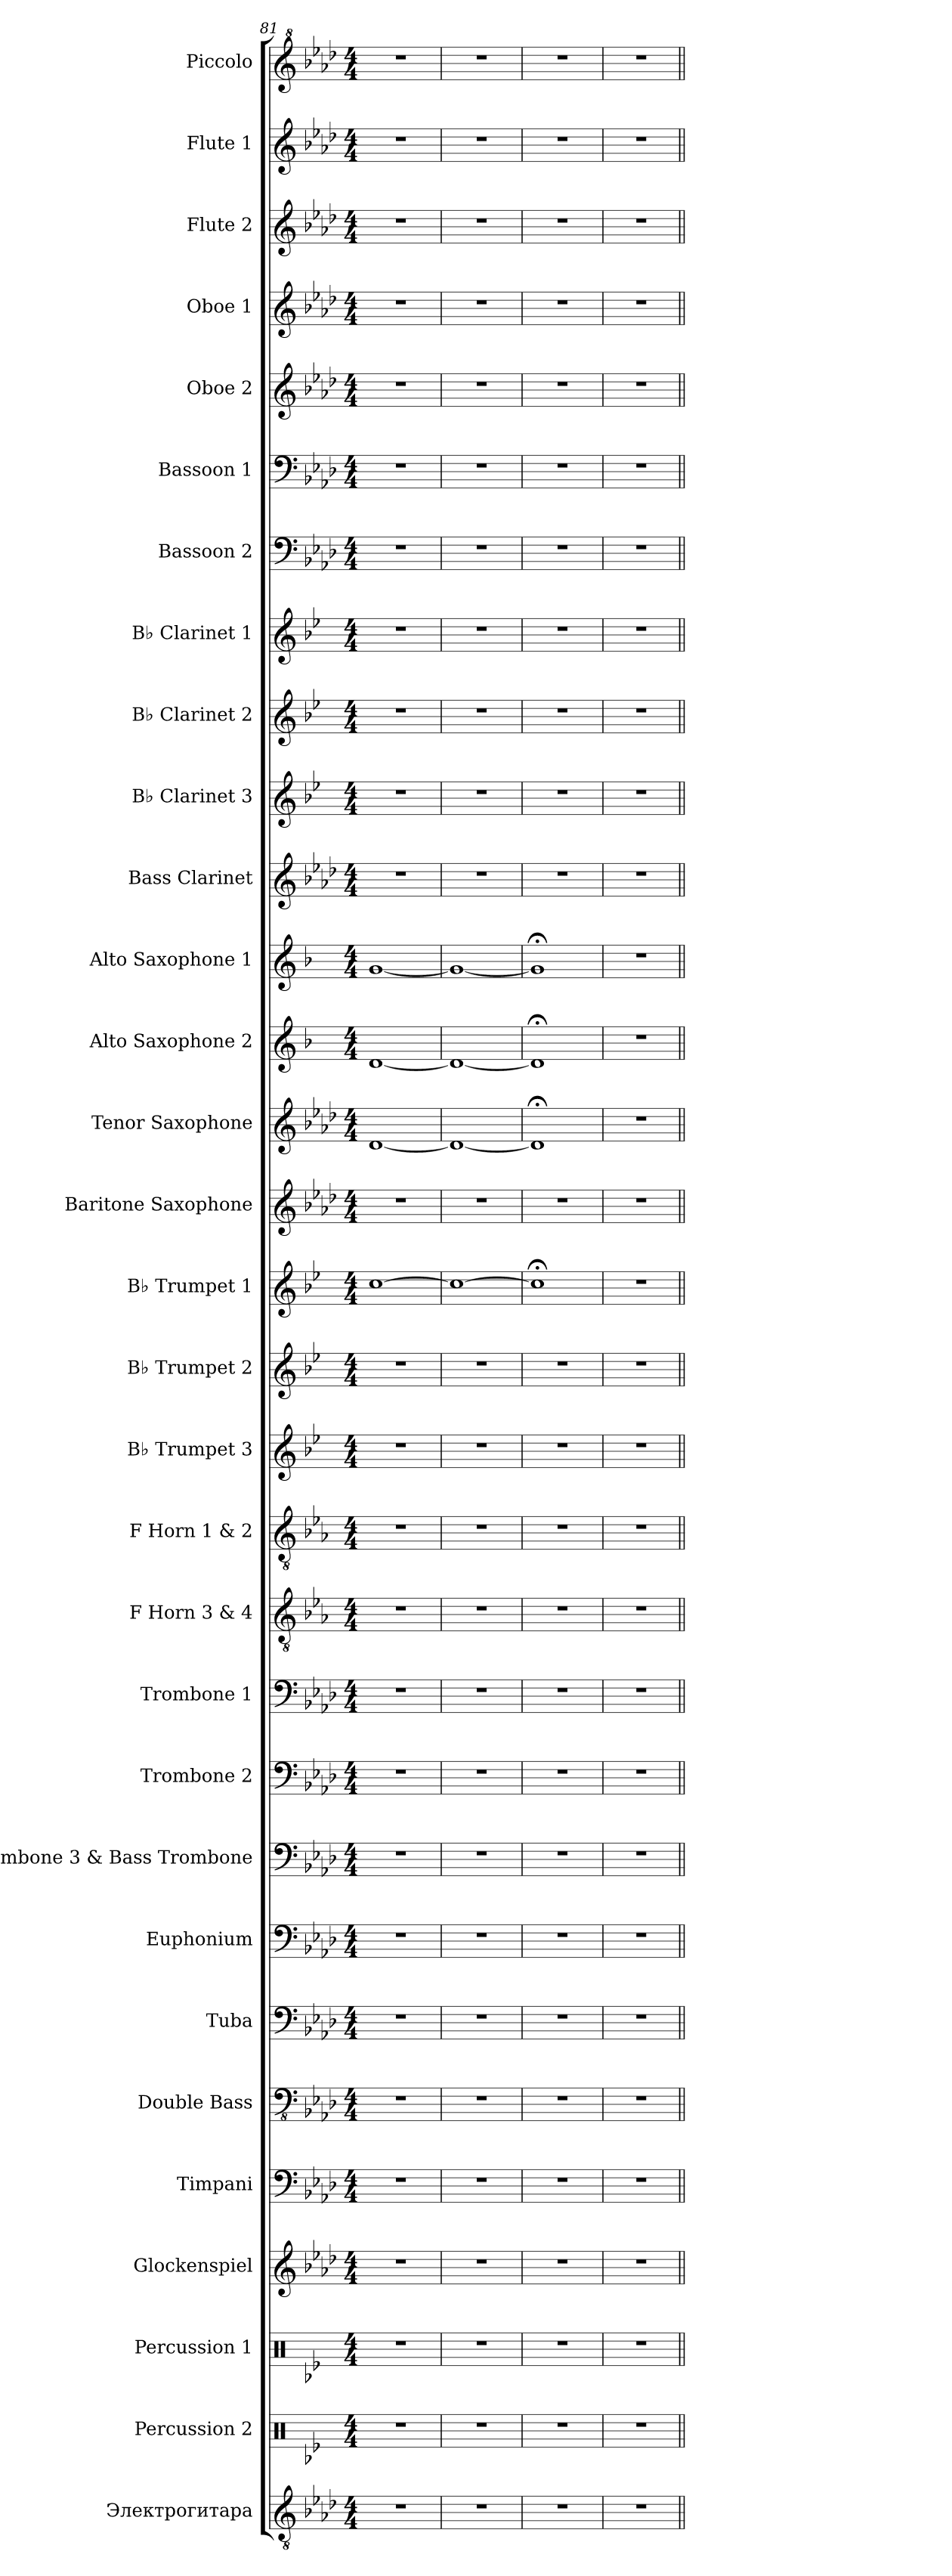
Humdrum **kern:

**kern	**kern	**kern	**kern	**kern	**kern	**kern	**kern	**kern	**kern	**kern	**kern	**kern	**kern	**kern	**kern	**kern	**kern	**kern	**kern	**kern	**kern	**kern	**kern	**kern	**kern	**kern	**kern	**kern	**kern	**kern
*part31	*part30	*part29	*part28	*part27	*part26	*part25	*part24	*part23	*part22	*part21	*part20	*part19	*part18	*part17	*part16	*part15	*part14	*part13	*part12	*part11	*part10	*part9	*part8	*part7	*part6	*part5	*part4	*part3	*part2	*part1
*staff31	*staff30	*staff29	*staff28	*staff27	*staff26	*staff25	*staff24	*staff23	*staff22	*staff21	*staff20	*staff19	*staff18	*staff17	*staff16	*staff15	*staff14	*staff13	*staff12	*staff11	*staff10	*staff9	*staff8	*staff7	*staff6	*staff5	*staff4	*staff3	*staff2	*staff1
*I"Электрогитара	*I"Percussion 2	*I"Percussion 1	*I"Glockenspiel	*I"Timpani	*I"Double Bass	*I"Tuba	*I"Euphonium	*I"Trombone 3 &amp; Bass Trombone	*I"Trombone 2	*I"Trombone 1	*I"F Horn 3 &amp; 4	*I"F Horn 1 &amp; 2	*I"B♭ Trumpet 3	*I"B♭ Trumpet 2	*I"B♭ Trumpet 1	*I"Baritone Saxophone	*I"Tenor Saxophone	*I"Alto Saxophone 2	*I"Alto Saxophone 1	*I"Bass Clarinet	*I"B♭ Clarinet 3	*I"B♭ Clarinet 2	*I"B♭ Clarinet 1	*I"Bassoon 2	*I"Bassoon 1	*I"Oboe 2	*I"Oboe 1	*I"Flute 2	*I"Flute 1	*I"Piccolo
*	*I'Perc. 2	*I'Perc. 1	*I'Glk.	*I'Timp.	*I'Db.	*I'Tba.	*I'Euph.	*I'Tbn. 3 B. Tbn.	*I'Tbn. 2	*I'Tbn. 1	*I'F Hn. 3 4	*I'F Hn. 1 2	*I'B♭ Tpt. 3	*I'B♭ Tpt. 2	*I'B♭ Tpt. 1	*I'Bar. Sax.	*I'T. Sax.	*I'A. Sax. 2	*I'A. Sax. 1	*I'B. Cl.	*I'B♭ Cl. 3	*I'B♭ Cl. 2	*I'B♭ Cl. 1	*I'Bsn. 2	*I'Bsn. 1	*I'Ob. 2	*I'Ob. 1	*I'Fl. 2	*I'Fl. 1	*I'Picc.
*clefGv2	*clefX	*clefX	*clefG2	*clefF4	*clefFv4	*clefF4	*clefF4	*clefF4	*clefF4	*clefF4	*clefGv2	*clefGv2	*clefG2	*clefG2	*clefG2	*clefG2	*clefG2	*clefG2	*clefG2	*clefG2	*clefG2	*clefG2	*clefG2	*clefF4	*clefF4	*clefG2	*clefG2	*clefG2	*clefG2	*clefG^2
*	*	*	*ITrd-14c-24	*	*	*	*	*	*	*	*ITrd4c7	*ITrd4c7	*ITrd1c2	*ITrd1c2	*ITrd1c2	*ITrd12c21	*ITrd8c14	*ITrd5c9	*ITrd5c9	*ITrd8c14	*ITrd1c2	*ITrd1c2	*ITrd1c2	*	*	*	*	*	*	*ITrd-7c-12
*k[b-e-a-d-]	*k[b-e-]	*k[b-e-]	*k[b-e-a-d-]	*k[b-e-a-d-]	*k[b-e-a-d-]	*k[b-e-a-d-]	*k[b-e-a-d-]	*k[b-e-a-d-]	*k[b-e-a-d-]	*k[b-e-a-d-]	*k[b-e-a-d-]	*k[b-e-a-d-]	*k[b-e-a-d-]	*k[b-e-a-d-]	*k[b-e-a-d-]	*k[b-e-a-d-]	*k[b-e-a-d-]	*k[b-e-a-d-]	*k[b-e-a-d-]	*k[b-e-a-d-]	*k[b-e-a-d-]	*k[b-e-a-d-]	*k[b-e-a-d-]	*k[b-e-a-d-]	*k[b-e-a-d-]	*k[b-e-a-d-]	*k[b-e-a-d-]	*k[b-e-a-d-]	*k[b-e-a-d-]	*k[b-e-a-d-]
*M4/4	*M4/4	*M4/4	*M4/4	*M4/4	*M4/4	*M4/4	*M4/4	*M4/4	*M4/4	*M4/4	*M4/4	*M4/4	*M4/4	*M4/4	*M4/4	*M4/4	*M4/4	*M4/4	*M4/4	*M4/4	*M4/4	*M4/4	*M4/4	*M4/4	*M4/4	*M4/4	*M4/4	*M4/4	*M4/4	*M4/4
=81	=81	=81	=81	=81	=81	=81	=81	=81	=81	=81	=81	=81	=81	=81	=81	=81	=81	=81	=81	=81	=81	=81	=81	=81	=81	=81	=81	=81	=81	=81
1r	1r	1r	1r	1r	1r	1r	1r	1r	1r	1r	1r	1r	1r	1r	[1b-	1r	[1D-	[1F	[1B-	1r	1r	1r	1r	1r	1r	1r	1r	1r	1r	1r
=82	=82	=82	=82	=82	=82	=82	=82	=82	=82	=82	=82	=82	=82	=82	=82	=82	=82	=82	=82	=82	=82	=82	=82	=82	=82	=82	=82	=82	=82	=82
1r	1r	1r	1r	1r	1r	1r	1r	1r	1r	1r	1r	1r	1r	1r	1b-_	1r	1D-_	1F_	1B-_	1r	1r	1r	1r	1r	1r	1r	1r	1r	1r	1r
=83	=83	=83	=83	=83	=83	=83	=83	=83	=83	=83	=83	=83	=83	=83	=83	=83	=83	=83	=83	=83	=83	=83	=83	=83	=83	=83	=83	=83	=83	=83
1r	1r	1r	1r	1r	1r	1r	1r	1r	1r	1r	1r	1r	1r	1r	1b-;<]	1r	1D-;<]	1F;<]	1B-;<]	1r	1r	1r	1r	1r	1r	1r	1r	1r	1r	1r
=84	=84	=84	=84	=84	=84	=84	=84	=84	=84	=84	=84	=84	=84	=84	=84	=84	=84	=84	=84	=84	=84	=84	=84	=84	=84	=84	=84	=84	=84	=84
1r	1r	1r	1r	1r	1r	1r	1r	1r	1r	1r	1r	1r	1r	1r	1r	1r	1r	1r	1r	1r	1r	1r	1r	1r	1r	1r	1r	1r	1r	1r
=||	=||	=||	=||	=||	=||	=||	=||	=||	=||	=||	=||	=||	=||	=||	=||	=||	=||	=||	=||	=||	=||	=||	=||	=||	=||	=||	=||	=||	=||	=||
*-	*-	*-	*-	*-	*-	*-	*-	*-	*-	*-	*-	*-	*-	*-	*-	*-	*-	*-	*-	*-	*-	*-	*-	*-	*-	*-	*-	*-	*-	*-
